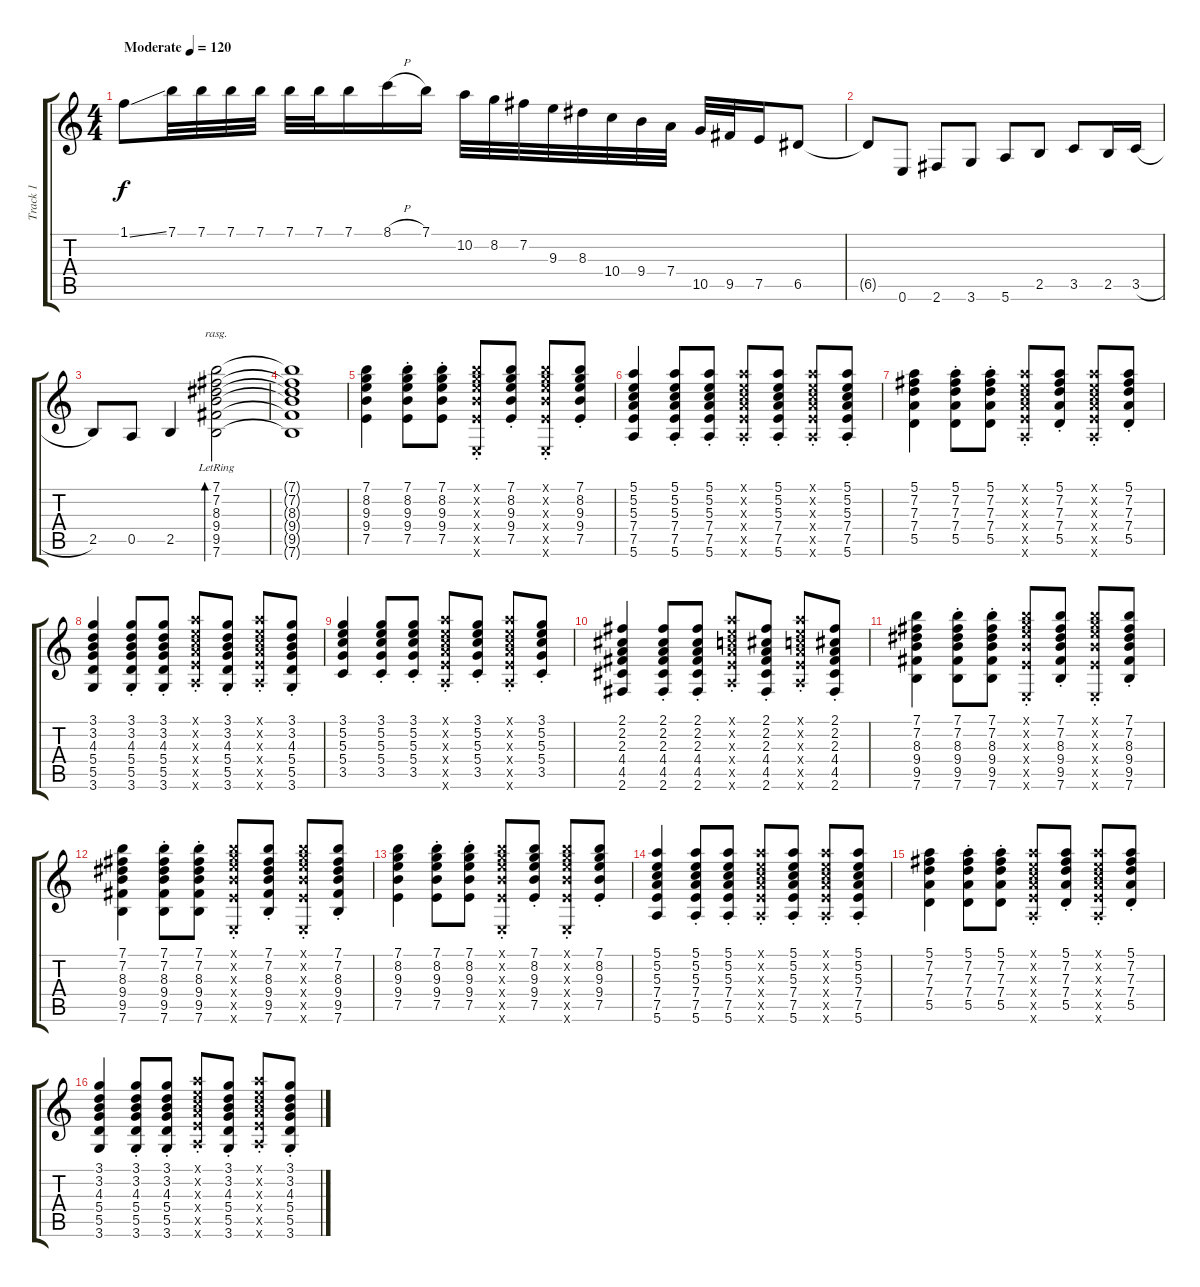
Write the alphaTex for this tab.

\track ("Track 1" "Track 1") {instrument acousticguitarsteel}
\staff {score tabs}
\tuning (E4 B3 G3 D3 A2 E2) {hide}
\ts (4 4)
\tempo (120 "Moderate")
\clef g2
\ks c
1.1{ss}.8{dy f instrument acousticguitarsteel} 7.1.32 7.1.32 7.1.32 7.1.32 7.1.32 7.1.32 7.1.16 8.1{h}.16 7.1.16 10.2.32 8.2.32 7.2.32 9.3.32 8.3.32 10.4.32 9.4.32 7.4.32 10.5.32 9.5.32 7.5.16 6.5.8 |
6.5{t}.8 0.6.8 2.6.8 3.6.8 5.6.8 2.5.8 3.5.8 2.5.16 3.5{h}.16 |
2.5.8 0.5.8 2.5.4 (7.1{lr} 7.2{lr} 8.3{lr} 9.4{lr} 9.5{lr} 7.6{lr}).2{bd 240 rasg ii} |
(7.1{t} 7.2{t} 8.3{t} 9.4{t} 9.5{t} 7.6{t}).1 |
(7.1 8.2 9.3 9.4 7.5).4 (7.1{st} 8.2{st} 9.3{st} 9.4{st} 7.5{st}).8 (7.1{st} 8.2{st} 9.3{st} 9.4{st} 7.5{st}).8 (7.1{st x} 8.2{st x} 9.3{st x} 9.4{st x} 7.5{st x} 0.6{x}).8 (7.1{st} 8.2{st} 9.3{st} 9.4{st} 7.5{st}).8 (7.1{st x} 8.2{st x} 9.3{st x} 9.4{st x} 7.5{st x} 0.6{x}).8 (7.1{st} 8.2{st} 9.3{st} 9.4{st} 7.5{st}).8 |
(5.1 5.2 5.3 7.4 7.5 5.6).4 (5.1{st} 5.2{st} 5.3{st} 7.4{st} 7.5{st} 5.6{st}).8 (5.1{st} 5.2{st} 5.3{st} 7.4{st} 7.5{st} 5.6{st}).8 (5.1{st x} 5.2{st x} 5.3{st x} 7.4{st x} 7.5{st x} 5.6{st x}).8 (5.1{st} 5.2{st} 5.3{st} 7.4{st} 7.5{st} 5.6{st}).8 (5.1{st x} 5.2{st x} 5.3{st x} 7.4{st x} 7.5{st x} 5.6{st x}).8 (5.1{st} 5.2{st} 5.3{st} 7.4{st} 7.5{st} 5.6{st}).8 |
(5.1 7.2 7.3 7.4 5.5).4 (5.1{st} 7.2{st} 7.3{st} 7.4{st} 5.5{st}).8 (5.1{st} 7.2{st} 7.3{st} 7.4{st} 5.5{st}).8 (5.1{st x} 5.2{st x} 5.3{st x} 7.4{st x} 7.5{st x} 5.6{st x}).8 (5.1{st} 7.2{st} 7.3{st} 7.4{st} 5.5{st}).8 (5.1{st x} 5.2{st x} 5.3{st x} 7.4{st x} 7.5{st x} 5.6{st x}).8 (5.1{st} 7.2{st} 7.3{st} 7.4{st} 5.5{st}).8 |
(3.1 3.2 4.3 5.4 5.5 3.6).4 (3.1{st} 3.2{st} 4.3{st} 5.4{st} 5.5{st} 3.6{st}).8 (3.1{st} 3.2{st} 4.3{st} 5.4{st} 5.5{st} 3.6{st}).8 (5.1{st x} 5.2{st x} 5.3{st x} 7.4{st x} 7.5{st x} 5.6{st x}).8 (3.1{st} 3.2{st} 4.3{st} 5.4{st} 5.5{st} 3.6{st}).8 (5.1{st x} 5.2{st x} 5.3{st x} 7.4{st x} 7.5{st x} 5.6{st x}).8 (3.1{st} 3.2{st} 4.3{st} 5.4{st} 5.5{st} 3.6{st}).8 |
(3.1 5.2 5.3 5.4 3.5).4 (3.1{st} 5.2{st} 5.3{st} 5.4{st} 3.5{st}).8 (3.1{st} 5.2{st} 5.3{st} 5.4{st} 3.5{st}).8 (5.1{st x} 5.2{st x} 5.3{st x} 7.4{st x} 7.5{st x} 5.6{st x}).8 (3.1{st} 5.2{st} 5.3{st} 5.4{st} 3.5{st}).8 (5.1{st x} 5.2{st x} 5.3{st x} 7.4{st x} 7.5{st x} 5.6{st x}).8 (3.1{st} 5.2{st} 5.3{st} 5.4{st} 3.5{st}).8 |
(2.1 2.2 2.3 4.4 4.5 2.6).4 (2.1{st} 2.2{st} 2.3{st} 4.4{st} 4.5{st} 2.6{st}).8 (2.1{st} 2.2{st} 2.3{st} 4.4{st} 4.5{st} 2.6{st}).8 (5.1{st x} 5.2{st x} 5.3{st x} 7.4{st x} 7.5{st x} 5.6{st x}).8 (2.1{st} 2.2{st} 2.3{st} 4.4{st} 4.5{st} 2.6{st}).8 (5.1{st x} 5.2{st x} 5.3{st x} 7.4{st x} 7.5{st x} 5.6{st x}).8 (2.1{st} 2.2{st} 2.3{st} 4.4{st} 4.5{st} 2.6{st}).8 |
(7.1 7.2 8.3 9.4 9.5 7.6).4 (7.1{st} 7.2{st} 8.3{st} 9.4{st} 9.5{st} 7.6{st}).8 (7.1{st} 7.2{st} 8.3{st} 9.4{st} 9.5{st} 7.6{st}).8 (7.1{st x} 8.2{st x} 9.3{st x} 9.4{st x} 7.5{st x} 0.6{x}).8 (7.1{st} 7.2{st} 8.3{st} 9.4{st} 9.5{st} 7.6{st}).8 (7.1{st x} 8.2{st x} 9.3{st x} 9.4{st x} 7.5{st x} 0.6{x}).8 (7.1{st} 7.2{st} 8.3{st} 9.4{st} 9.5{st} 7.6{st}).8 |
(7.1 7.2 8.3 9.4 9.5 7.6).4 (7.1{st} 7.2{st} 8.3{st} 9.4{st} 9.5{st} 7.6{st}).8 (7.1{st} 7.2{st} 8.3{st} 9.4{st} 9.5{st} 7.6{st}).8 (7.1{st x} 8.2{st x} 9.3{st x} 9.4{st x} 7.5{st x} 0.6{x}).8 (7.1{st} 7.2{st} 8.3{st} 9.4{st} 9.5{st} 7.6{st}).8 (7.1{st x} 8.2{st x} 9.3{st x} 9.4{st x} 7.5{st x} 0.6{x}).8 (7.1{st} 7.2{st} 8.3{st} 9.4{st} 9.5{st} 7.6{st}).8 |
(7.1 8.2 9.3 9.4 7.5).4 (7.1{st} 8.2{st} 9.3{st} 9.4{st} 7.5{st}).8 (7.1{st} 8.2{st} 9.3{st} 9.4{st} 7.5{st}).8 (7.1{st x} 8.2{st x} 9.3{st x} 9.4{st x} 7.5{st x} 0.6{x}).8 (7.1{st} 8.2{st} 9.3{st} 9.4{st} 7.5{st}).8 (7.1{st x} 8.2{st x} 9.3{st x} 9.4{st x} 7.5{st x} 0.6{x}).8 (7.1{st} 8.2{st} 9.3{st} 9.4{st} 7.5{st}).8 |
(5.1 5.2 5.3 7.4 7.5 5.6).4 (5.1{st} 5.2{st} 5.3{st} 7.4{st} 7.5{st} 5.6{st}).8 (5.1{st} 5.2{st} 5.3{st} 7.4{st} 7.5{st} 5.6{st}).8 (5.1{st x} 5.2{st x} 5.3{st x} 7.4{st x} 7.5{st x} 5.6{st x}).8 (5.1{st} 5.2{st} 5.3{st} 7.4{st} 7.5{st} 5.6{st}).8 (5.1{st x} 5.2{st x} 5.3{st x} 7.4{st x} 7.5{st x} 5.6{st x}).8 (5.1{st} 5.2{st} 5.3{st} 7.4{st} 7.5{st} 5.6{st}).8 |
(5.1 7.2 7.3 7.4 5.5).4 (5.1{st} 7.2{st} 7.3{st} 7.4{st} 5.5{st}).8 (5.1{st} 7.2{st} 7.3{st} 7.4{st} 5.5{st}).8 (5.1{st x} 5.2{st x} 5.3{st x} 7.4{st x} 7.5{st x} 5.6{st x}).8 (5.1{st} 7.2{st} 7.3{st} 7.4{st} 5.5{st}).8 (5.1{st x} 5.2{st x} 5.3{st x} 7.4{st x} 7.5{st x} 5.6{st x}).8 (5.1{st} 7.2{st} 7.3{st} 7.4{st} 5.5{st}).8 |
(3.1 3.2 4.3 5.4 5.5 3.6).4 (3.1{st} 3.2{st} 4.3{st} 5.4{st} 5.5{st} 3.6{st}).8 (3.1{st} 3.2{st} 4.3{st} 5.4{st} 5.5{st} 3.6{st}).8 (5.1{st x} 5.2{st x} 5.3{st x} 7.4{st x} 7.5{st x} 5.6{st x}).8 (3.1{st} 3.2{st} 4.3{st} 5.4{st} 5.5{st} 3.6{st}).8 (5.1{st x} 5.2{st x} 5.3{st x} 7.4{st x} 7.5{st x} 5.6{st x}).8 (3.1{st} 3.2{st} 4.3{st} 5.4{st} 5.5{st} 3.6{st}).8
